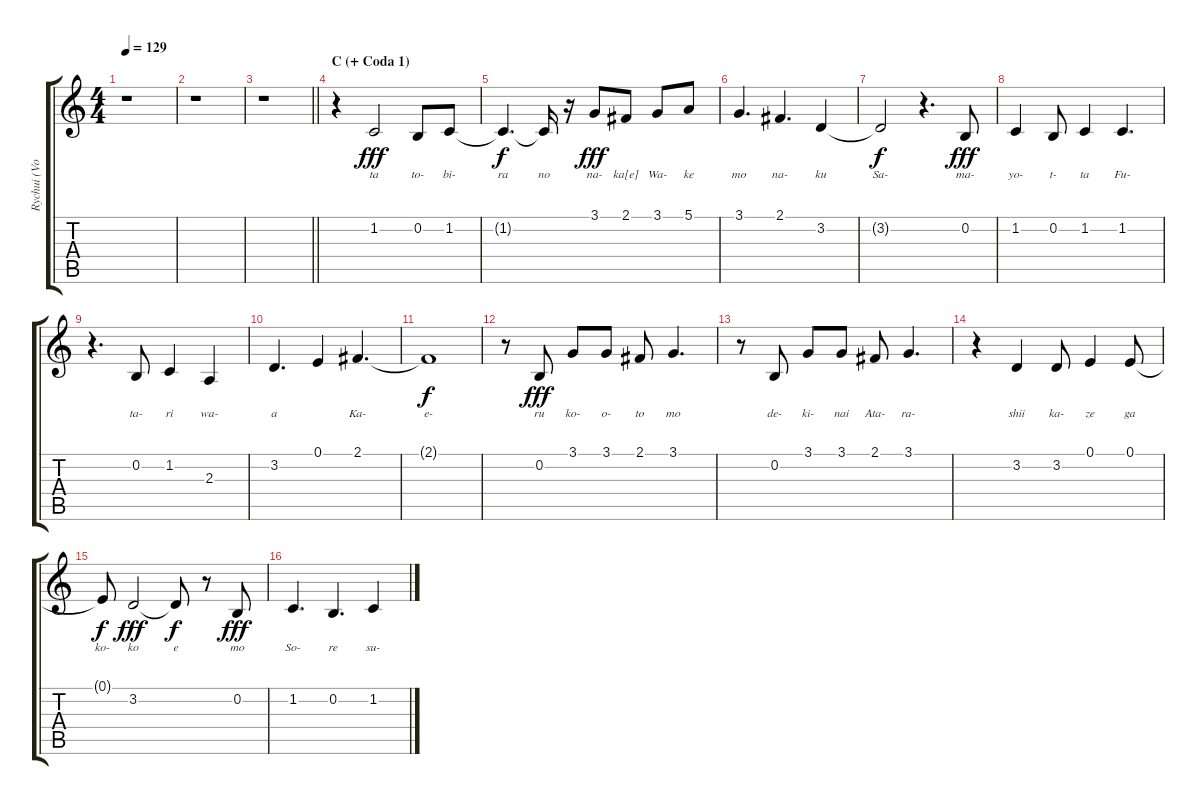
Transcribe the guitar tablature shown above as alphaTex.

\track ("Rychui (Voice)" "Rychui (Vo") {instrument pad1newage}
\staff {score tabs}
\tuning (E4 B3 G3 D3 A2 E2) {hide}
\ts (4 4)
\tempo 129
\clef g2
\ks c
r.1{dy f} |
r.1 |
\barLineRight lightlight
r.1 |
\section ("" "C (+ Coda 1)")
r.4 1.2.2{lyrics (0 "ta") lyrics (1 "") lyrics (2 "") lyrics (3 "") lyrics (4 "") dy fff} 0.2.8{lyrics (0 "to-") lyrics (1 "") lyrics (2 "") lyrics (3 "") lyrics (4 "")} 1.2.8{lyrics (0 "bi-") lyrics (1 "") lyrics (2 "") lyrics (3 "") lyrics (4 "")} |
1.2{t}.4{d lyrics (0 "ra") lyrics (1 "") lyrics (2 "") lyrics (3 "") lyrics (4 "") dy f} 1.2{t}.16{lyrics (0 "no") lyrics (1 "") lyrics (2 "") lyrics (3 "") lyrics (4 "")} r.16 3.1.8{lyrics (0 "na-") lyrics (1 "") lyrics (2 "") lyrics (3 "") lyrics (4 "") dy fff} 2.1.8{lyrics (0 "ka[e]") lyrics (1 "") lyrics (2 "") lyrics (3 "") lyrics (4 "")} 3.1.8{lyrics (0 "Wa-") lyrics (1 "") lyrics (2 "") lyrics (3 "") lyrics (4 "")} 5.1.8{lyrics (0 "ke") lyrics (1 "") lyrics (2 "") lyrics (3 "") lyrics (4 "")} |
3.1.4{d lyrics (0 "mo") lyrics (1 "") lyrics (2 "") lyrics (3 "") lyrics (4 "")} 2.1.4{d lyrics (0 "na-") lyrics (1 "") lyrics (2 "") lyrics (3 "") lyrics (4 "")} 3.2.4{lyrics (0 "ku") lyrics (1 "") lyrics (2 "") lyrics (3 "") lyrics (4 "")} |
3.2{t}.2{lyrics (0 "Sa-") lyrics (1 "") lyrics (2 "") lyrics (3 "") lyrics (4 "") dy f} r.4{d} 0.2.8{lyrics (0 "ma-") lyrics (1 "") lyrics (2 "") lyrics (3 "") lyrics (4 "") dy fff} |
1.2.4{lyrics (0 "yo-") lyrics (1 "") lyrics (2 "") lyrics (3 "") lyrics (4 "")} 0.2.8{lyrics (0 "t-") lyrics (1 "") lyrics (2 "") lyrics (3 "") lyrics (4 "")} 1.2.4{lyrics (0 "ta") lyrics (1 "") lyrics (2 "") lyrics (3 "") lyrics (4 "")} 1.2.4{d lyrics (0 "Fu-") lyrics (1 "") lyrics (2 "") lyrics (3 "") lyrics (4 "")} |
r.4{d} 0.2.8{lyrics (0 "ta-") lyrics (1 "") lyrics (2 "") lyrics (3 "") lyrics (4 "")} 1.2.4{lyrics (0 "ri") lyrics (1 "") lyrics (2 "") lyrics (3 "") lyrics (4 "")} 2.3.4{lyrics (0 "wa-") lyrics (1 "") lyrics (2 "") lyrics (3 "") lyrics (4 "")} |
3.2.4{d lyrics (0 "a") lyrics (1 "") lyrics (2 "") lyrics (3 "") lyrics (4 "")} 0.1.4{lyrics (0 "") lyrics (1 "") lyrics (2 "") lyrics (3 "") lyrics (4 "")} 2.1.4{d lyrics (0 "Ka-") lyrics (1 "") lyrics (2 "") lyrics (3 "") lyrics (4 "")} |
2.1{t}.1{lyrics (0 "e-") lyrics (1 "") lyrics (2 "") lyrics (3 "") lyrics (4 "") dy f} |
r.8 0.2.8{lyrics (0 "ru") lyrics (1 "") lyrics (2 "") lyrics (3 "") lyrics (4 "") dy fff} 3.1.8{lyrics (0 "ko-") lyrics (1 "") lyrics (2 "") lyrics (3 "") lyrics (4 "")} 3.1.8{lyrics (0 "o-") lyrics (1 "") lyrics (2 "") lyrics (3 "") lyrics (4 "")} 2.1.8{lyrics (0 "to") lyrics (1 "") lyrics (2 "") lyrics (3 "") lyrics (4 "")} 3.1.4{d lyrics (0 "mo") lyrics (1 "") lyrics (2 "") lyrics (3 "") lyrics (4 "")} |
r.8 0.2.8{lyrics (0 "de-") lyrics (1 "") lyrics (2 "") lyrics (3 "") lyrics (4 "")} 3.1.8{lyrics (0 "ki-") lyrics (1 "") lyrics (2 "") lyrics (3 "") lyrics (4 "")} 3.1.8{lyrics (0 "nai") lyrics (1 "") lyrics (2 "") lyrics (3 "") lyrics (4 "")} 2.1.8{lyrics (0 "Ata-") lyrics (1 "") lyrics (2 "") lyrics (3 "") lyrics (4 "")} 3.1.4{d lyrics (0 "ra-") lyrics (1 "") lyrics (2 "") lyrics (3 "") lyrics (4 "")} |
r.4 3.2.4{lyrics (0 "shii") lyrics (1 "") lyrics (2 "") lyrics (3 "") lyrics (4 "")} 3.2.8{lyrics (0 "ka-") lyrics (1 "") lyrics (2 "") lyrics (3 "") lyrics (4 "")} 0.1.4{lyrics (0 "ze") lyrics (1 "") lyrics (2 "") lyrics (3 "") lyrics (4 "")} 0.1.8{lyrics (0 "ga") lyrics (1 "") lyrics (2 "") lyrics (3 "") lyrics (4 "")} |
0.1{t}.8{lyrics (0 "ko-") lyrics (1 "") lyrics (2 "") lyrics (3 "") lyrics (4 "") dy f} 3.2.2{lyrics (0 "ko") lyrics (1 "") lyrics (2 "") lyrics (3 "") lyrics (4 "") dy fff} 3.2{t}.8{lyrics (0 "e") lyrics (1 "") lyrics (2 "") lyrics (3 "") lyrics (4 "") dy f} r.8 0.2.8{lyrics (0 "mo") lyrics (1 "") lyrics (2 "") lyrics (3 "") lyrics (4 "") dy fff} |
1.2.4{d lyrics (0 "So-") lyrics (1 "") lyrics (2 "") lyrics (3 "") lyrics (4 "")} 0.2.4{d lyrics (0 "re") lyrics (1 "") lyrics (2 "") lyrics (3 "") lyrics (4 "")} 1.2.4{lyrics (0 "su-") lyrics (1 "") lyrics (2 "") lyrics (3 "") lyrics (4 "")}
